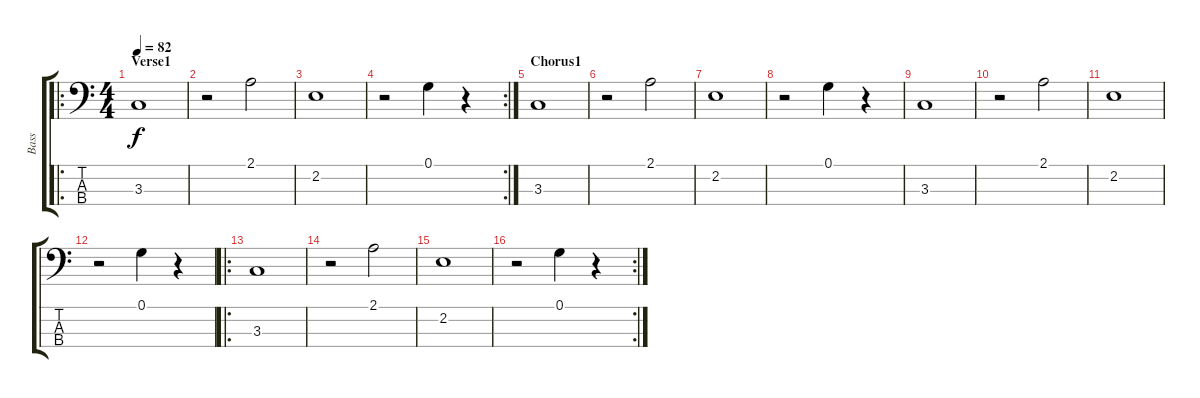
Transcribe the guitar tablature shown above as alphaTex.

\track ("Bass" "Bass") {instrument electricbassfinger}
\staff {score tabs}
\tuning (G2 D2 A1 E1) {hide}
\ro
\ts (4 4)
\section ("" "Verse1")
\tempo 82
\clef f4
\ks c
3.3.1{dy f} |
r.2 2.1.2 |
2.2.1 |
\rc 2
r.2 0.1.4 r.4 |
\section ("" "Chorus1")
3.3.1 |
r.2 2.1.2 |
2.2.1 |
r.2 0.1.4 r.4 |
3.3.1 |
r.2 2.1.2 |
2.2.1 |
r.2 0.1.4 r.4 |
\ro
3.3.1 |
r.2 2.1.2 |
2.2.1 |
\rc 2
r.2 0.1.4 r.4
